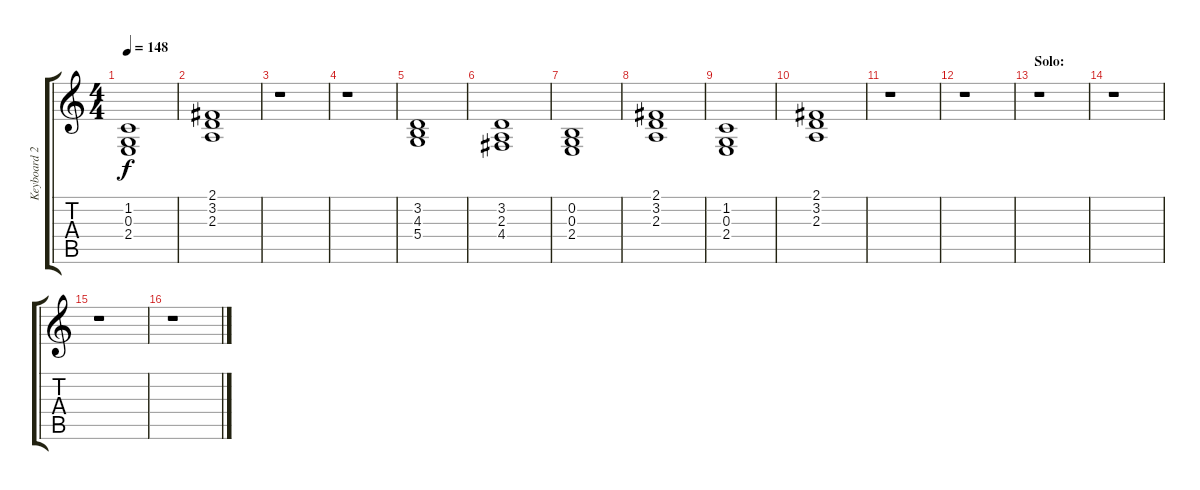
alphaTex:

\track ("Keyboard 2" "Keyboard 2") {instrument stringensemble2}
\staff {score tabs}
\tuning (E4 B3 G3 D3 A2 E2) {hide}
\ts (4 4)
\tempo 148
\clef g2
\ks c
(1.2 0.3 2.4).1{dy f} |
(2.1 3.2 2.3).1 |
r.1 |
r.1 |
(3.2 4.3 5.4).1 |
(3.2 2.3 4.4).1 |
(0.2 0.3 2.4).1 |
(2.1 3.2 2.3).1 |
(1.2 0.3 2.4).1 |
(2.1 3.2 2.3).1 |
r.1 |
r.1 |
\section ("" "Solo:")
r.1 |
r.1 |
r.1 |
r.1
